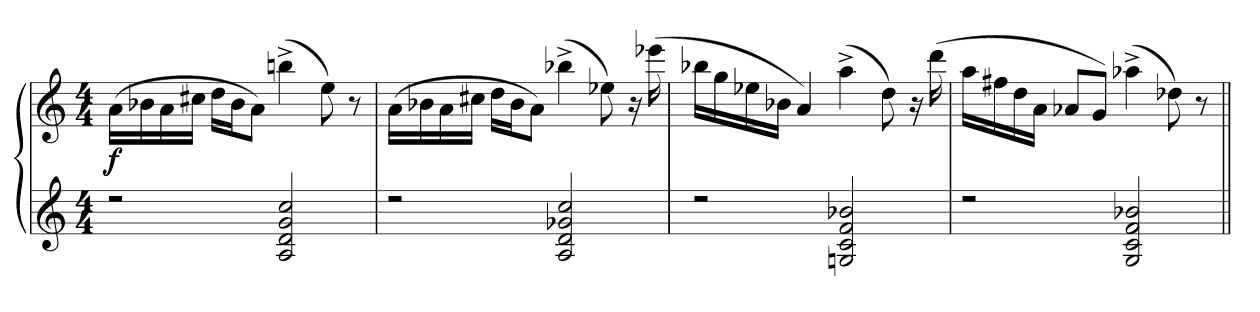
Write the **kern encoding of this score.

**kern	**kern	**dynam
*part1	*part1	*part1
*staff2	*staff1	*staff1/2
*clefG2	*clefG2	*
*k[]	*k[]	*
*C:	*C:	*
*M4/4	*M4/4	*
=1	=1	=1
*^	*	*
2r	1ryy	(16ai\LL	f
.	.	16b-Xi\	.
.	.	16ai\	.
.	.	16cc#Xi\JJ	.
.	.	16ddi\LL	.
.	.	16b-i\J	.
.	.	8ai\J)	.
2Ai/ 2di/ 2gi/ 2cci/	.	(4bbn^i\	.
.	.	8eei\)	.
.	.	8r	.
=2	=2	=2	=2
2r	1ryy	(16ai\LL	.
.	.	16b-Xi\	.
.	.	16ai\	.
.	.	16cc#Xi\JJ	.
.	.	16ddi\LL	.
.	.	16b-i\J	.
.	.	8ai\J)	.
2Ai/ 2di/ 2g-Xi/ 2cci/	.	(4bb-X^i\	.
.	.	8ee-Xi\)	.
.	.	16r	.
.	.	(>16eee-Xi\	.
!!LO:LB:g=z
=3	=3	=3	=3
2r	1ryy	16bb-Xi\LL	.
.	.	16ggi\	.
.	.	16ee-Xi\	.
.	.	16b-Xi\JJ	.
.	.	4ai/)	.
2Gni/ 2ci/ 2fi/ 2b-Xi/	.	(4aa^i\	.
.	.	8ddi\)	.
.	.	16r	.
.	.	(16dddi\	.
=4	=4	=4	=4
2r	1ryy	16aai\LL	.
.	.	16ff#Xi\	.
.	.	16ddi\	.
.	.	16ai\JJ	.
.	.	8a-Xi/L	.
.	.	8gi/J)	.
2Gi/ 2ci/ 2fi/ 2b-Xi/	.	(4aa-X^i\	.
.	.	8dd-Xi\)	.
.	.	8r	.
*v	*v	*	*
=||	=||	=||
*-	*-	*-
